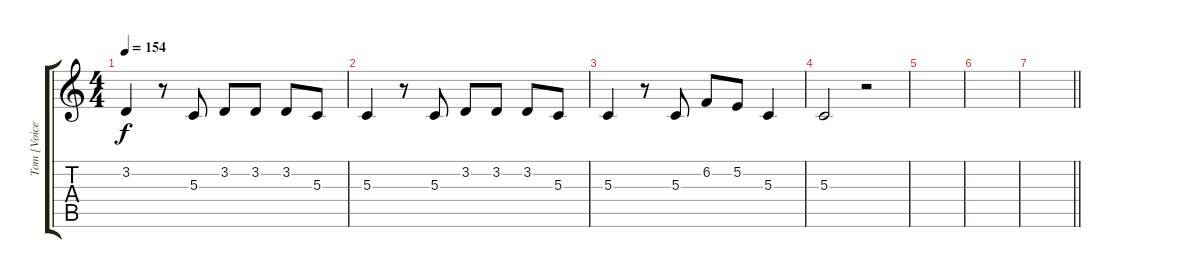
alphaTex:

\track ("Tom [Voice]" "Tom [Voice") {instrument trumpet}
\staff {score tabs}
\tuning (E4 B3 G3 D3 A2 E2) {hide}
\ts (4 4)
\tempo 154
\clef g2
\ks c
3.2.4{dy f} r.8 5.3.8 3.2.8 3.2.8 3.2.8 5.3.8 |
5.3.4 r.8 5.3.8 3.2.8 3.2.8 3.2.8 5.3.8 |
5.3.4 r.8 5.3.8 6.2.8 5.2.8 5.3.4 |
5.3.2 r.2 |
|
|
\barLineRight lightlight
